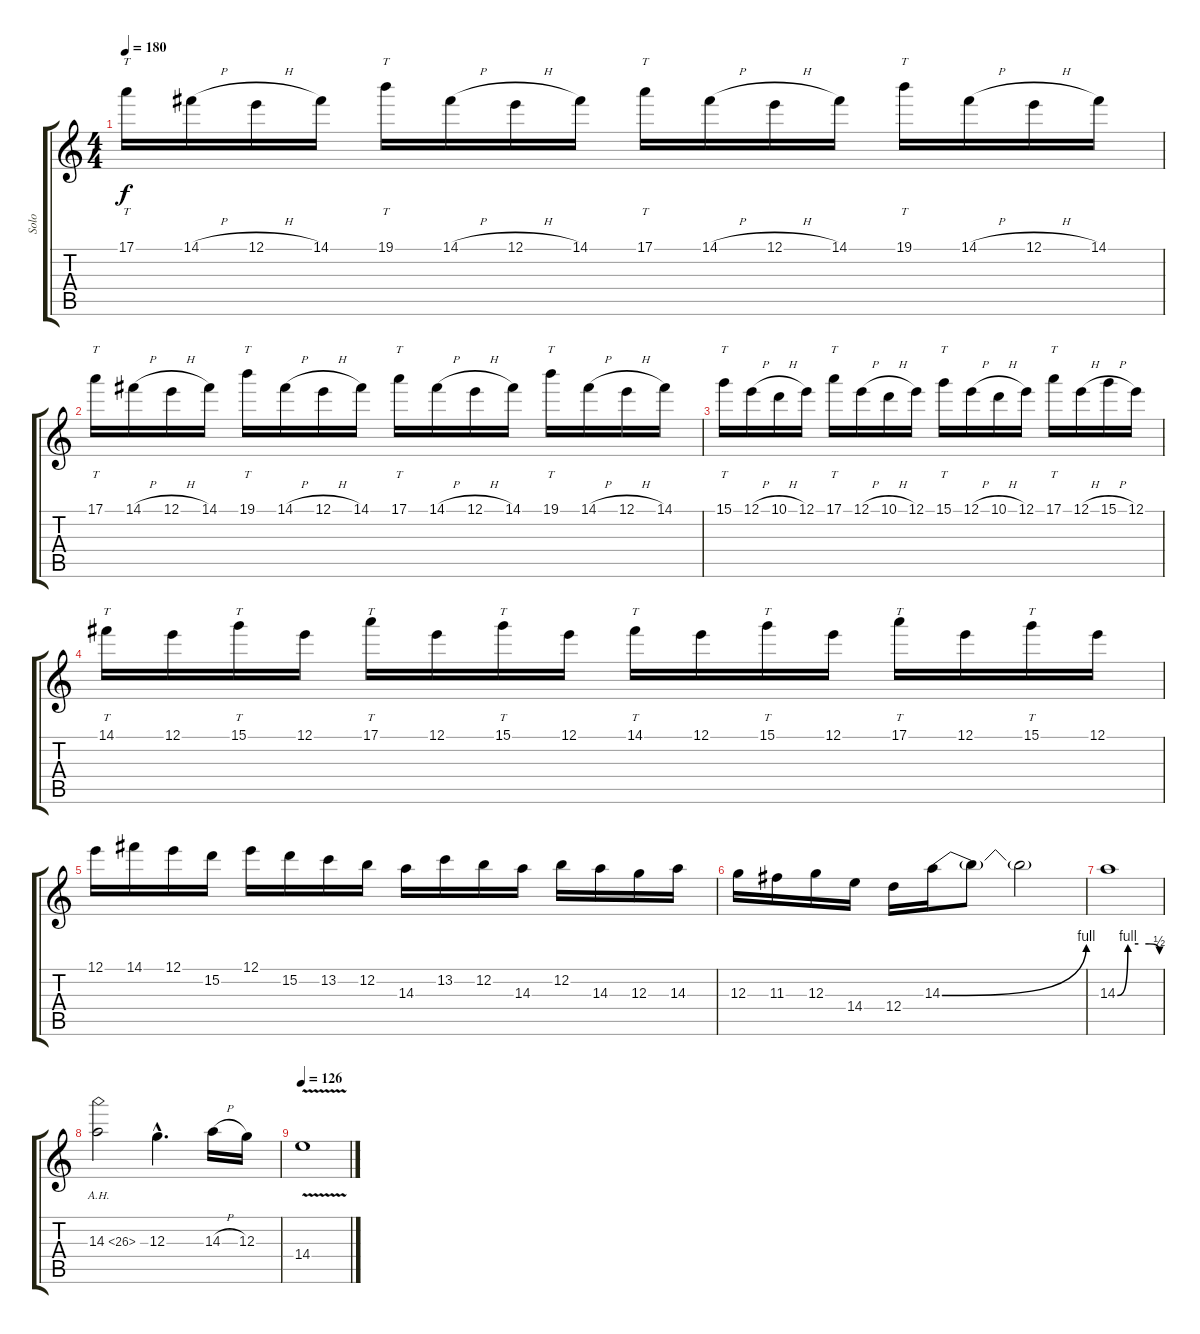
\track ("Solo" "Solo") {instrument overdrivenguitar}
\staff {score tabs}
\tuning (E4 B3 G3 D3 A2 E2) {hide}
\ts (4 4)
\tempo 180
\clef g2
\ks c
17.1.16{tt dy f} 14.1{h}.16 12.1{h}.16 14.1.16 19.1.16{tt} 14.1{h}.16 12.1{h}.16 14.1.16 17.1.16{tt} 14.1{h}.16 12.1{h}.16 14.1.16 19.1.16{tt} 14.1{h}.16 12.1{h}.16 14.1.16 |
17.1.16{tt} 14.1{h}.16 12.1{h}.16 14.1.16 19.1.16{tt} 14.1{h}.16 12.1{h}.16 14.1.16 17.1.16{tt} 14.1{h}.16 12.1{h}.16 14.1.16 19.1.16{tt} 14.1{h}.16 12.1{h}.16 14.1.16 |
15.1.16{tt} 12.1{h}.16 10.1{h}.16 12.1.16 17.1.16{tt} 12.1{h}.16 10.1{h}.16 12.1.16 15.1.16{tt} 12.1{h}.16 10.1{h}.16 12.1.16 17.1.16{tt} 12.1{h}.16 15.1{h}.16 12.1.16 |
14.1.16{tt} 12.1.16 15.1.16{tt} 12.1.16 17.1.16{tt} 12.1.16 15.1.16{tt} 12.1.16 14.1.16{tt} 12.1.16 15.1.16{tt} 12.1.16 17.1.16{tt} 12.1.16 15.1.16{tt} 12.1.16 |
12.1.16 14.1.16 12.1.16 15.2.16 12.1.16 15.2.16 13.2.16 12.2.16 14.3.16 13.2.16 12.2.16 14.3.16 12.2.16 14.3.16 12.3.16 14.3.16 |
12.3.16 11.3.16 12.3.16 14.4.16 12.4.16 14.3{be (bend 0 0 60 4)}.16 14.3{t}.8 14.3{t}.2 |
14.3{be (custom 0 0 15 4 30 4 45 4 60 2)}.1 |
14.3{ah 12}.2 12.3{hac}.4{d} 14.3{h}.16 12.3.16 |
\tempo 126
14.4{v}.1
